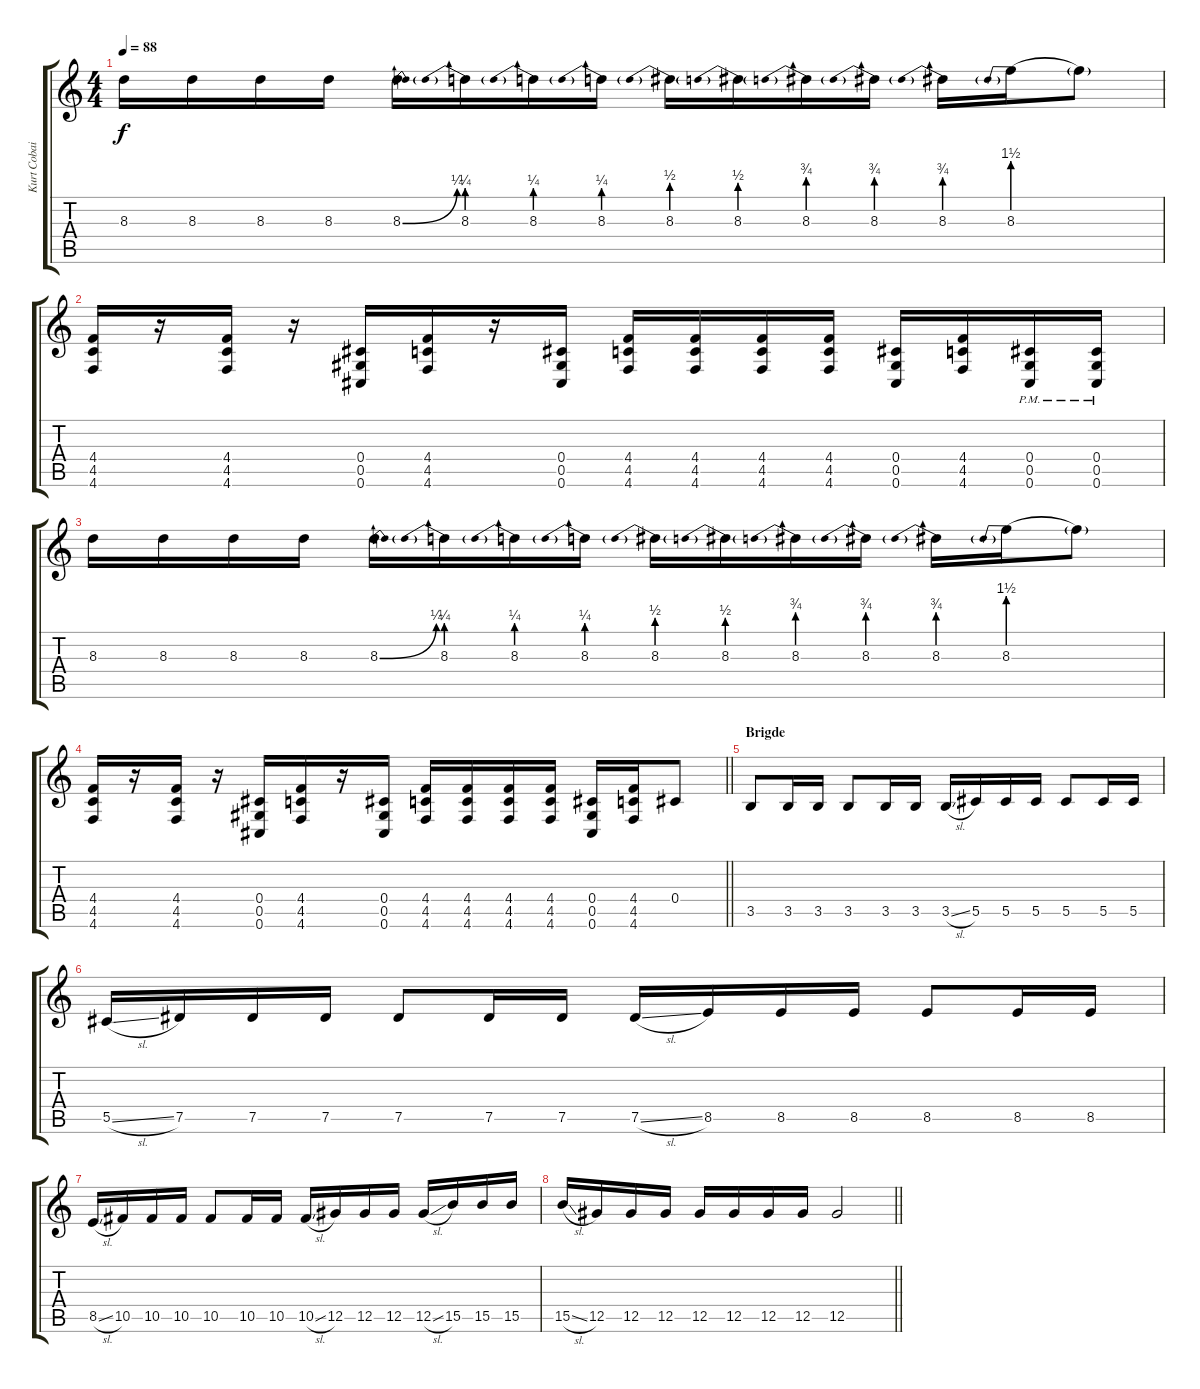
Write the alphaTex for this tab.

\track ("Kurt Cobain - Guitar I" "Kurt Cobai") {instrument distortionguitar}
\staff {score tabs}
\tuning (Eb4 Bb3 Gb3 Db3 Ab2 Db2) {hide}
\ts (4 4)
\tempo 88
\clef g2
\ks c
8.3.16{dy f} 8.3.16 8.3.16 8.3.16 8.3{be (bend 0 0 60 1)}.16 8.3{be (prebend 0 1 60 1)}.16 8.3{be (prebend 0 1 60 1)}.16 8.3{be (prebend 0 1 60 1)}.16 8.3{be (prebend 0 2 60 2)}.16 8.3{be (prebend 0 2 60 2)}.16 8.3{be (prebend 0 3 60 3)}.16 8.3{be (prebend 0 3 60 3)}.16 8.3{be (prebend 0 3 60 3)}.16 8.3{be (prebend 0 6 60 6)}.16 8.3{t}.8 |
(4.4 4.5 4.6).16 r.16 (4.4 4.5 4.6).16 r.16 (0.4 0.5 0.6).16 (4.4 4.5 4.6).16 r.16 (0.4 0.5 0.6).16 (4.4 4.5 4.6).16 (4.4 4.5 4.6).16 (4.4 4.5 4.6).16 (4.4 4.5 4.6).16 (0.4 0.5 0.6).16 (4.4 4.5 4.6).16 (0.4{pm} 0.5{pm} 0.6{pm}).16 (0.4{pm} 0.5{pm} 0.6{pm}).16 |
8.3.16 8.3.16 8.3.16 8.3.16 8.3{be (bend 0 0 60 1)}.16 8.3{be (prebend 0 1 60 1)}.16 8.3{be (prebend 0 1 60 1)}.16 8.3{be (prebend 0 1 60 1)}.16 8.3{be (prebend 0 2 60 2)}.16 8.3{be (prebend 0 2 60 2)}.16 8.3{be (prebend 0 3 60 3)}.16 8.3{be (prebend 0 3 60 3)}.16 8.3{be (prebend 0 3 60 3)}.16 8.3{be (prebend 0 6 60 6)}.16 8.3{t}.8 |
\barLineRight lightlight
(4.4 4.5 4.6).16 r.16 (4.4 4.5 4.6).16 r.16 (0.4 0.5 0.6).16 (4.4 4.5 4.6).16 r.16 (0.4 0.5 0.6).16 (4.4 4.5 4.6).16 (4.4 4.5 4.6).16 (4.4 4.5 4.6).16 (4.4 4.5 4.6).16 (0.4 0.5 0.6).16 (4.4 4.5 4.6).16 0.4.8 |
\section ("" "Brigde")
3.5.8 3.5.16 3.5.16 3.5.8 3.5.16 3.5.16 3.5{sl}.16 5.5.16 5.5.16 5.5.16 5.5.8 5.5.16 5.5.16 |
5.5{sl}.16 7.5.16 7.5.16 7.5.16 7.5.8 7.5.16 7.5.16 7.5{sl}.16 8.5.16 8.5.16 8.5.16 8.5.8 8.5.16 8.5.16 |
8.5{sl}.16 10.5.16 10.5.16 10.5.16 10.5.8 10.5.16 10.5.16 10.5{sl}.16 12.5.16 12.5.16 12.5.16 12.5{sl}.16 15.5.16 15.5.16 15.5.16 |
\barLineRight lightlight
15.5{sl}.16 12.5.16 12.5.16 12.5.16 12.5.16 12.5.16 12.5.16 12.5.16 12.5.2
